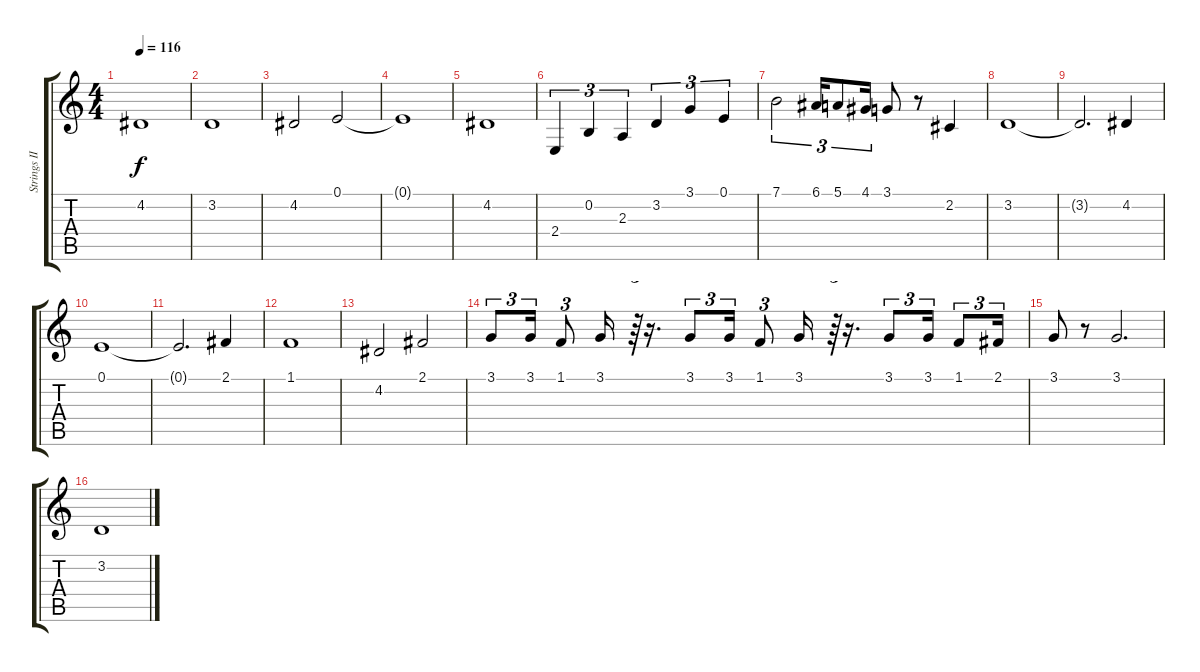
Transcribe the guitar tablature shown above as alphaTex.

\track ("Strings II" "Strings II") {instrument acousticgrandpiano}
\staff {score tabs}
\tuning (E4 B3 G3 D3 A2 E2) {hide}
\ts (4 4)
\tempo 116
\clef g2
\ks c
4.2.1{dy f} |
3.2.1 |
4.2.2 0.1.2 |
0.1{t}.1 |
4.2.1 |
2.4.4{tu (3 2)} 0.2.4{tu (3 2)} 2.3.4{tu (3 2)} 3.2.4{tu (3 2)} 3.1.4{tu (3 2)} 0.1.4{tu (3 2)} |
7.1.2{tu (3 2)} 6.1.16{tu (3 2)} 5.1.8{tu (3 2)} 4.1.16{tu (3 2)} 3.1.8 r.8 2.2.4 |
3.2.1 |
3.2{t}.2{d} 4.2.4 |
0.1.1 |
0.1{t}.2{d} 2.1.4 |
1.1.1 |
4.2.2 2.1.2 |
3.1.8{tu (3 2)} 3.1.16{tu (3 2)} 1.1.8{tu (3 2)} 3.1.16 r.64{tu (3 2)} r.16{d} 3.1.8{tu (3 2)} 3.1.16{tu (3 2)} 1.1.8{tu (3 2)} 3.1.16 r.64{tu (3 2)} r.16{d} 3.1.8{tu (3 2)} 3.1.16{tu (3 2)} 1.1.8{tu (3 2)} 2.1.16{tu (3 2)} |
3.1.8 r.8 3.1.2{d} |
3.2.1
